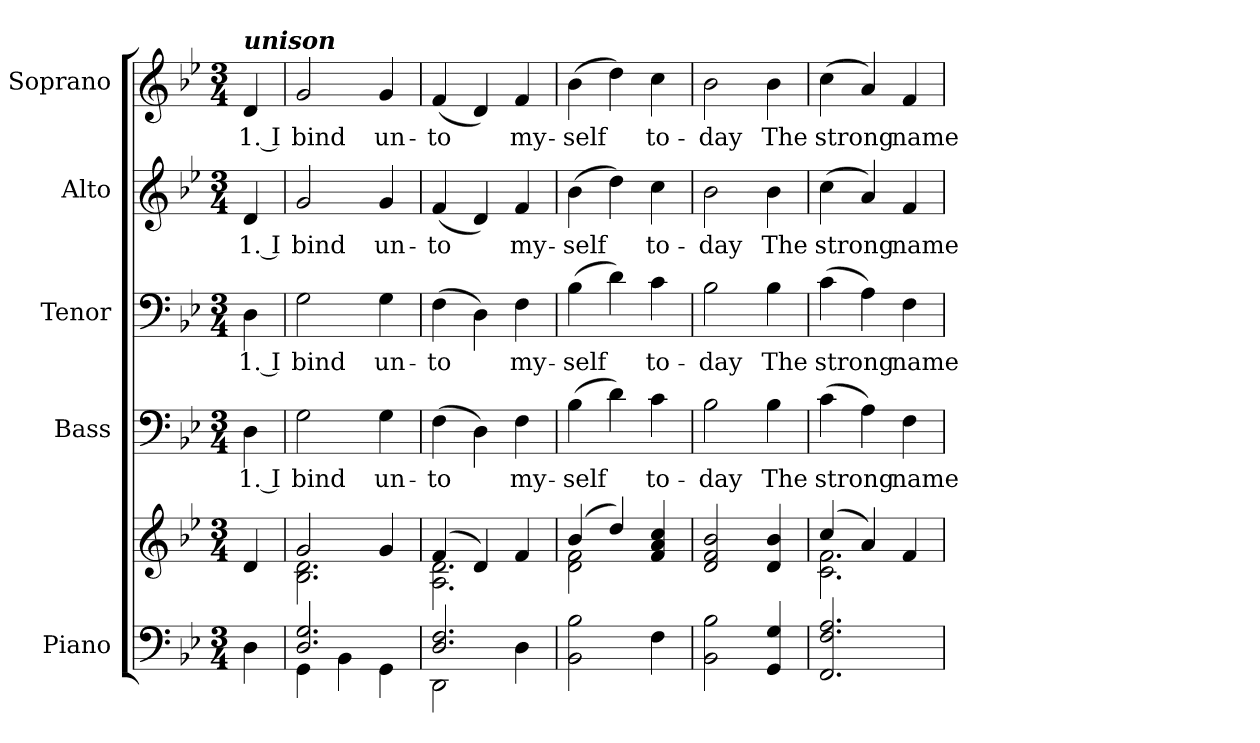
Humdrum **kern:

**kern	**kern	**kern	**text	**kern	**text	**kern	**text	**kern	**text
*part5	*part5	*part4	*part4	*part3	*part3	*part2	*part2	*part1	*part1
*staff6	*staff5	*staff4	*staff4	*staff3	*staff3	*staff2	*staff2	*staff1	*staff1
*I"Piano	*	*I"Bass	*	*I"Tenor	*	*I"Alto	*	*I"Soprano	*
*I'Pno.	*	*I'B.	*	*I'T.	*	*I'A.	*	*I'S.	*
!!LO:PB:g=z
*clefF4	*clefG2	*clefF4	*	*clefF4	*	*clefG2	*	*clefG2	*
*k[b-e-]	*k[b-e-]	*k[b-e-]	*	*k[b-e-]	*	*k[b-e-]	*	*k[b-e-]	*
*g:	*g:	*g:	*	*g:	*	*g:	*	*g:	*
*M3/4	*M3/4	*M3/4	*	*M3/4	*	*M3/4	*	*M3/4	*
*MM170	*MM170	*MM170	*	*MM170	*	*MM170	*	*MM170	*
=1	=1	=1	=1	=1	=1	=1	=1	=1	=1
!	!	!	!LO:LY:b:color=#000000	!	!	!	!	!	!
!	!	!	!	!	!LO:LY:b:color=#000000	!	!	!	!
!	!	!	!	!	!	!	!LO:LY:b:color=#000000	!	!
!	!	!	!	!	!	!	!	!LO:TX:a:Bi:t=unison	!
!	!	!	!	!	!	!	!	!	!LO:LY:b:color=#000000
4Di\	4di/	4Di\	1. I	4Di\	1. I	4di/	1. I	4di/	1. I
=2	=2	=2	=2	=2	=2	=2	=2	=2	=2
*^	*^	*	*	*	*	*	*	*	*
!	!	!	!	!	!LO:LY:b:color=#000000	!	!	!	!	!	!
!	!	!	!	!	!	!	!LO:LY:b:color=#000000	!	!	!	!
!	!	!	!	!	!	!	!	!	!LO:LY:b:color=#000000	!	!
!	!	!	!	!	!	!	!	!	!	!	!LO:LY:b:color=#000000
2.Di/ 2.Gi	4GGi\	2gi/	2.B-i\ 2.di	2Gi\	bind	2Gi\	bind	2gi/	bind	2gi/	bind
.	4BB-i\	.	.	.	.	.	.	.	.	.	.
!	!	!	!	!	!LO:LY:b:color=#000000	!	!	!	!	!	!
!	!	!	!	!	!	!	!LO:LY:b:color=#000000	!	!	!	!
!	!	!	!	!	!	!	!	!	!LO:LY:b:color=#000000	!	!
!	!	!	!	!	!	!	!	!	!	!	!LO:LY:b:color=#000000
.	4GGi\	4gi/	.	4Gi\	un-	4Gi\	un-	4gi/	un-	4gi/	un-
=3	=3	=3	=3	=3	=3	=3	=3	=3	=3	=3	=3
!	!	!	!	!	!LO:LY:b:color=#000000	!	!	!	!	!	!
!	!	!	!	!	!	!	!LO:LY:b:color=#000000	!	!	!	!
!	!	!	!	!	!	!	!	!	!LO:LY:b:color=#000000	!	!
!	!	!	!	!	!	!	!	!	!	!	!LO:LY:b:color=#000000
2.Di/ 2.Fi	2DDi\	(4fi/	2.Ai\ 2.di	(4Fi\	-to	(4Fi\	-to	(4fi/	-to	(4fi/	-to
.	.	4di/)	.	4Di\)	.	4Di\)	.	4di/)	.	4di/)	.
!	!	!	!	!	!LO:LY:b:color=#000000	!	!	!	!	!	!
!	!	!	!	!	!	!	!LO:LY:b:color=#000000	!	!	!	!
!	!	!	!	!	!	!	!	!	!LO:LY:b:color=#000000	!	!
!	!	!	!	!	!	!	!	!	!	!	!LO:LY:b:color=#000000
.	4Di\	4fi/	.	4Fi\	my-	4Fi\	my-	4fi/	my-	4fi/	my-
*v	*v	*	*	*	*	*	*	*	*	*	*
=4	=4	=4	=4	=4	=4	=4	=4	=4	=4	=4
*^	*	*	*	*	*	*	*	*	*	*
!	!	!	!	!	!LO:LY:b:color=#000000	!	!	!	!	!	!
*v	*v	*	*	*	*	*	*	*	*	*	*
*^	*	*	*	*	*	*	*	*	*	*
!	!	!	!	!	!	!	!LO:LY:b:color=#000000	!	!	!	!
*v	*v	*	*	*	*	*	*	*	*	*	*
*^	*	*	*	*	*	*	*	*	*	*
!	!	!	!	!	!	!	!	!	!LO:LY:b:color=#000000	!	!
*v	*v	*	*	*	*	*	*	*	*	*	*
*^	*	*	*	*	*	*	*	*	*	*
!	!	!	!	!	!	!	!	!	!	!	!LO:LY:b:color=#000000
*v	*v	*	*	*	*	*	*	*	*	*	*
2BB-i\ 2B-i	(4b-i/	2di\ 2fi	(4B-i\	-self	(4B-i\	-self	(4b-i\	-self	(4b-i\	-self
.	4ddi/)	.	4di\)	.	4di\)	.	4ddi\)	.	4ddi\)	.
!	!	!	!	!LO:LY:b:color=#000000	!	!	!	!	!	!
!	!	!	!	!	!	!LO:LY:b:color=#000000	!	!	!	!
!	!	!	!	!	!	!	!	!LO:LY:b:color=#000000	!	!
!	!	!	!	!	!	!	!	!	!	!LO:LY:b:color=#000000
4Fi\	4fi/ 4ai 4cci	4ryy	4ci\	to-	4ci\	to-	4cci\	to-	4cci\	to-
*	*v	*v	*	*	*	*	*	*	*	*
=5	=5	=5	=5	=5	=5	=5	=5	=5	=5
*	*^	*	*	*	*	*	*	*	*
!	!	!	!	!LO:LY:b:color=#000000	!	!	!	!	!	!
*	*v	*v	*	*	*	*	*	*	*	*
*	*^	*	*	*	*	*	*	*	*
!	!	!	!	!	!	!LO:LY:b:color=#000000	!	!	!	!
*	*v	*v	*	*	*	*	*	*	*	*
*	*^	*	*	*	*	*	*	*	*
!	!	!	!	!	!	!	!	!LO:LY:b:color=#000000	!	!
*	*v	*v	*	*	*	*	*	*	*	*
*	*^	*	*	*	*	*	*	*	*
!	!	!	!	!	!	!	!	!	!	!LO:LY:b:color=#000000
*	*v	*v	*	*	*	*	*	*	*	*
2BB-i\ 2B-i	2di/ 2fi 2b-i	2B-i\	-day	2B-i\	-day	2b-i\	-day	2b-i\	-day
!	!	!	!LO:LY:b:color=#000000	!	!	!	!	!	!
!	!	!	!	!	!LO:LY:b:color=#000000	!	!	!	!
!	!	!	!	!	!	!	!LO:LY:b:color=#000000	!	!
!	!	!	!	!	!	!	!	!	!LO:LY:b:color=#000000
4GGi/ 4Gi	4di/ 4b-i	4B-i\	The	4B-i\	The	4b-i\	The	4b-i\	The
=6	=6	=6	=6	=6	=6	=6	=6	=6	=6
*	*^	*	*	*	*	*	*	*	*
!	!	!	!	!LO:LY:b:color=#000000	!	!	!	!	!	!
!	!	!	!	!	!	!LO:LY:b:color=#000000	!	!	!	!
!	!	!	!	!	!	!	!	!LO:LY:b:color=#000000	!	!
!	!	!	!	!	!	!	!	!	!	!LO:LY:b:color=#000000
2.FFi/ 2.Fi 2.Ai	(4cci/	2.ci\ 2.fi	(4ci\	strong	(4ci\	strong	(4cci\	strong	(4cci\	strong
.	4ai/)	.	4Ai\)	.	4Ai\)	.	4ai/)	.	4ai/)	.
!	!	!	!	!LO:LY:b:color=#000000	!	!	!	!	!	!
!	!	!	!	!	!	!LO:LY:b:color=#000000	!	!	!	!
!	!	!	!	!	!	!	!	!LO:LY:b:color=#000000	!	!
!	!	!	!	!	!	!	!	!	!	!LO:LY:b:color=#000000
.	4fi/	.	4Fi\	name	4Fi\	name	4fi/	name	4fi/	name
*	*v	*v	*	*	*	*	*	*	*	*
=	=	=	=	=	=	=	=	=	=
*-	*-	*-	*-	*-	*-	*-	*-	*-	*-
